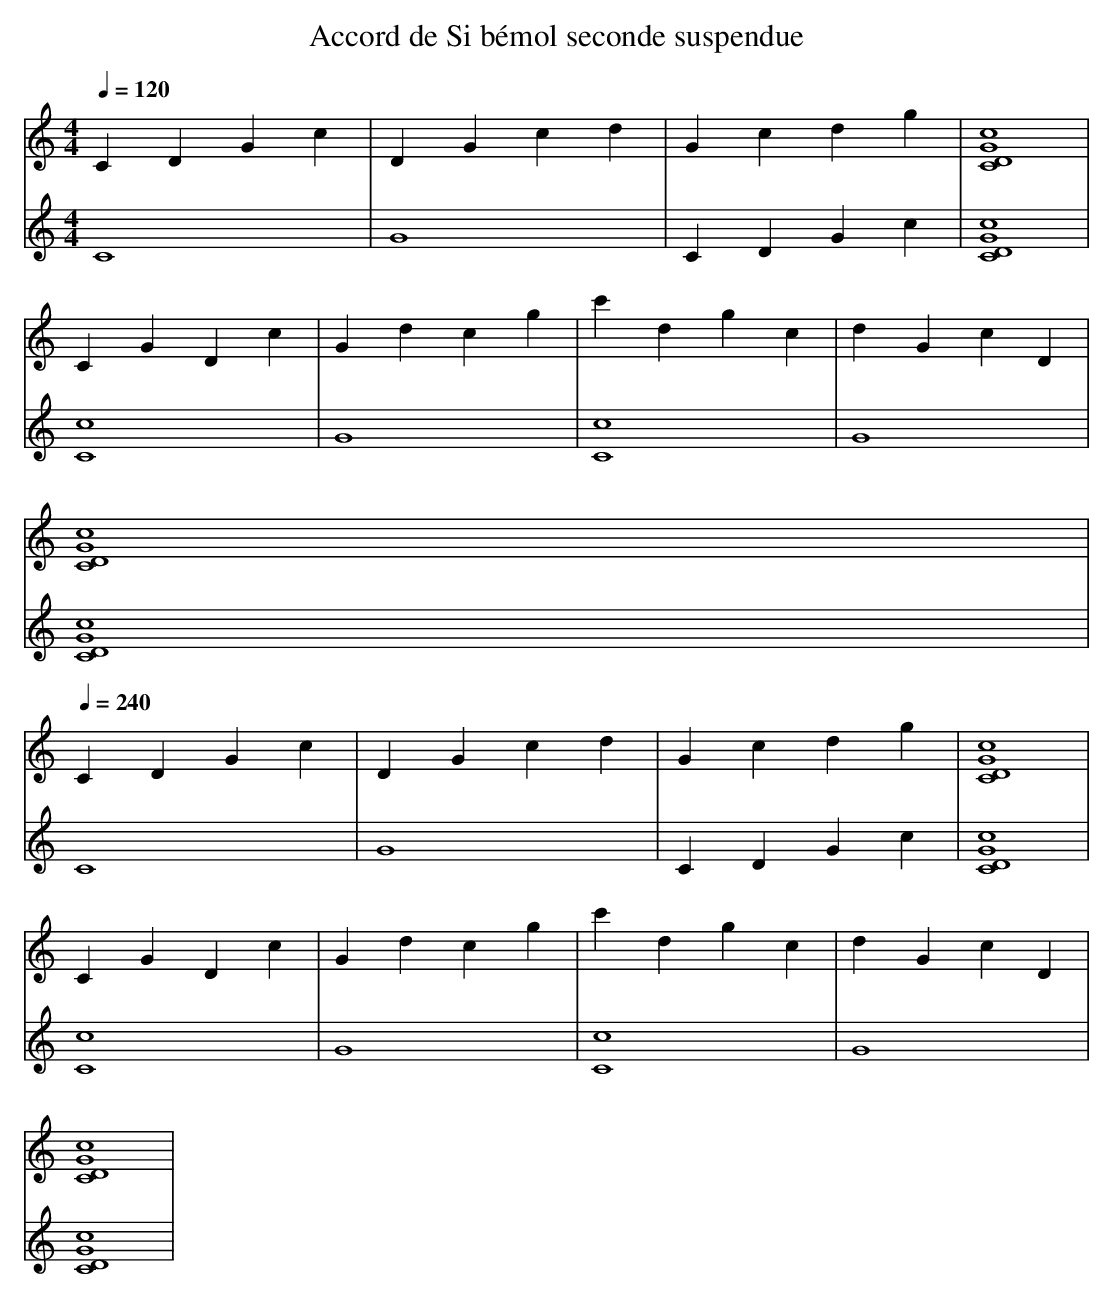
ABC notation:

X:1
T:Accord de Si bémol seconde suspendue
M: 4/4
L: 1/4
Q:1/4=120
K:C
V:1
C D G c | D G c d | G c d g | [C4 D4 G4 c4] |
C G D c | G d c g | c' d g c | d G c D |
[C4 D4 G4 c4] |
Q:1/4=240
C D G c | D G c d | G c d g | [C4 D4 G4 c4] |
C G D c | G d c g | c' d g c | d G c D |
[C4 D4 G4 c4] |
V:2
C4 | G4 | C D G c | [C4 D4 G4 c4] |
[C4 c4] | G4 | [C4 c4] | G4 |
[C4 D4 G4 c4] |
Q:1/4=240
C4 | G4 | C D G c | [C4 D4 G4 c4] |
[C4 c4] | G4 | [C4 c4] | G4 |
[C4 D4 G4 c4] |
